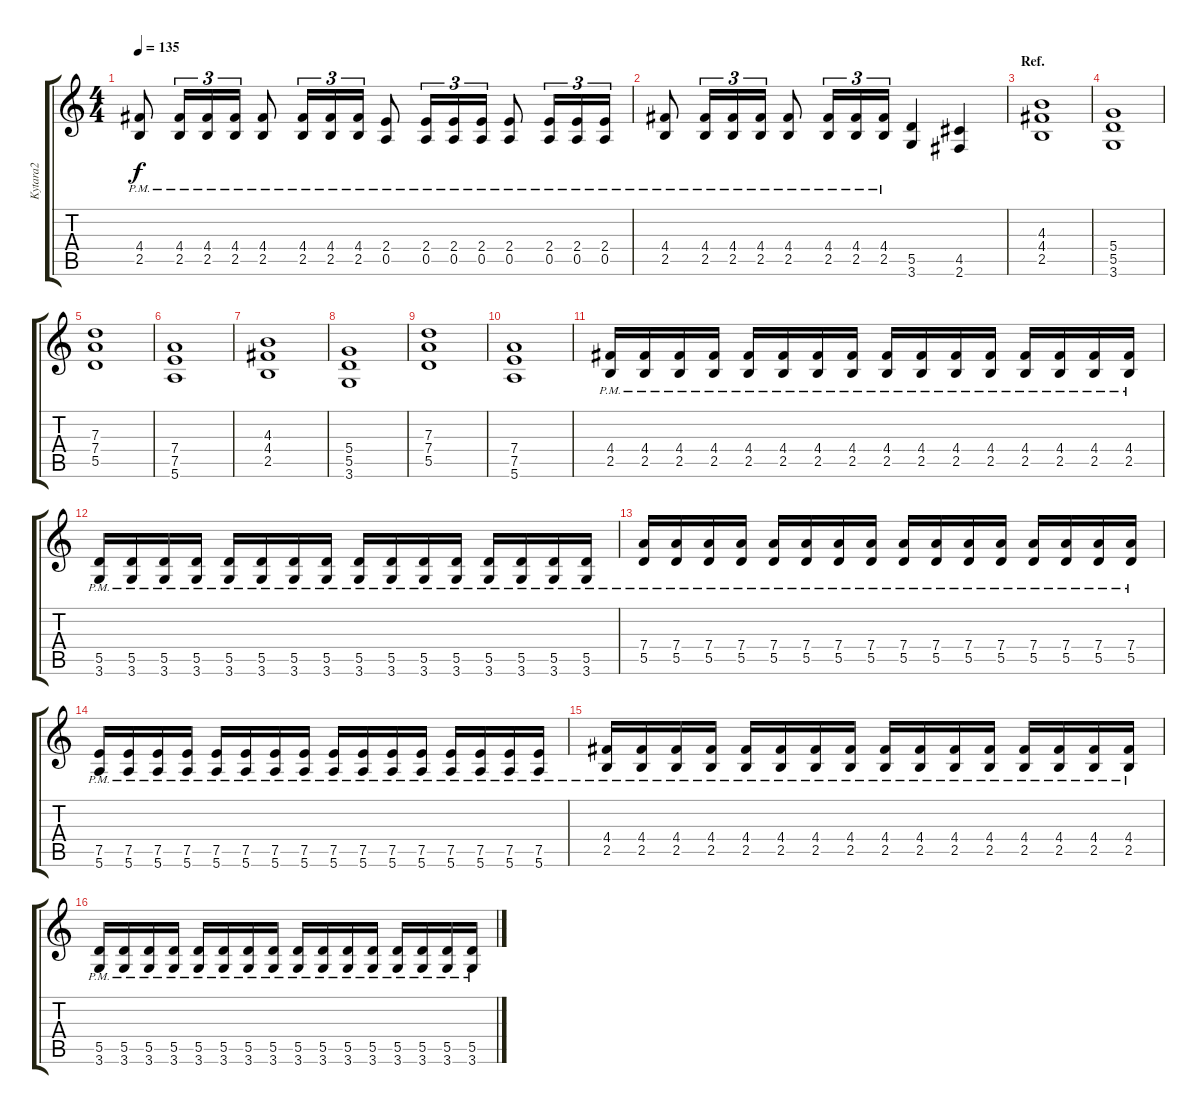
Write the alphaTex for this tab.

\track ("Kytara2" "Kytara2") {instrument distortionguitar}
\staff {score tabs}
\tuning (E4 B3 G3 D3 A2 E2) {hide}
\ts (4 4)
\tempo 135
\clef g2
\ks c
(4.4{pm} 2.5{pm}).8{dy f} (4.4{pm} 2.5{pm}).16{tu (3 2)} (4.4{pm} 2.5{pm}).16{tu (3 2)} (4.4{pm} 2.5{pm}).16{tu (3 2)} (4.4{pm} 2.5{pm}).8 (4.4{pm} 2.5{pm}).16{tu (3 2)} (4.4{pm} 2.5{pm}).16{tu (3 2)} (4.4{pm} 2.5{pm}).16{tu (3 2)} (2.4{pm} 0.5{pm}).8 (2.4{pm} 0.5{pm}).16{tu (3 2)} (2.4{pm} 0.5{pm}).16{tu (3 2)} (2.4{pm} 0.5{pm}).16{tu (3 2)} (2.4{pm} 0.5{pm}).8 (2.4{pm} 0.5{pm}).16{tu (3 2)} (2.4{pm} 0.5{pm}).16{tu (3 2)} (2.4{pm} 0.5{pm}).16{tu (3 2)} |
(4.4{pm} 2.5{pm}).8 (4.4{pm} 2.5{pm}).16{tu (3 2)} (4.4{pm} 2.5{pm}).16{tu (3 2)} (4.4{pm} 2.5{pm}).16{tu (3 2)} (4.4{pm} 2.5{pm}).8 (4.4{pm} 2.5{pm}).16{tu (3 2)} (4.4{pm} 2.5{pm}).16{tu (3 2)} (4.4{pm} 2.5{pm}).16{tu (3 2)} (5.5 3.6).4 (4.5 2.6).4 |
\section ("" "Ref.")
(4.3 4.4 2.5).1 |
(5.4 5.5 3.6).1 |
(7.3 7.4 5.5).1 |
(7.4 7.5 5.6).1 |
(4.3 4.4 2.5).1 |
(5.4 5.5 3.6).1 |
(7.3 7.4 5.5).1 |
(7.4 7.5 5.6).1 |
(4.4{pm} 2.5{pm}).16 (4.4{pm} 2.5{pm}).16 (4.4{pm} 2.5{pm}).16 (4.4{pm} 2.5{pm}).16 (4.4{pm} 2.5{pm}).16 (4.4{pm} 2.5{pm}).16 (4.4{pm} 2.5{pm}).16 (4.4{pm} 2.5{pm}).16 (4.4{pm} 2.5{pm}).16 (4.4{pm} 2.5{pm}).16 (4.4{pm} 2.5{pm}).16 (4.4{pm} 2.5{pm}).16 (4.4{pm} 2.5{pm}).16 (4.4{pm} 2.5{pm}).16 (4.4{pm} 2.5{pm}).16 (4.4{pm} 2.5{pm}).16 |
(5.5{pm} 3.6{pm}).16 (5.5{pm} 3.6{pm}).16 (5.5{pm} 3.6{pm}).16 (5.5{pm} 3.6{pm}).16 (5.5{pm} 3.6{pm}).16 (5.5{pm} 3.6{pm}).16 (5.5{pm} 3.6{pm}).16 (5.5{pm} 3.6{pm}).16 (5.5{pm} 3.6{pm}).16 (5.5{pm} 3.6{pm}).16 (5.5{pm} 3.6{pm}).16 (5.5{pm} 3.6{pm}).16 (5.5{pm} 3.6{pm}).16 (5.5{pm} 3.6{pm}).16 (5.5{pm} 3.6{pm}).16 (5.5{pm} 3.6{pm}).16 |
(7.4{pm} 5.5{pm}).16 (7.4{pm} 5.5{pm}).16 (7.4{pm} 5.5{pm}).16 (7.4{pm} 5.5{pm}).16 (7.4{pm} 5.5{pm}).16 (7.4{pm} 5.5{pm}).16 (7.4{pm} 5.5{pm}).16 (7.4{pm} 5.5{pm}).16 (7.4{pm} 5.5{pm}).16 (7.4{pm} 5.5{pm}).16 (7.4{pm} 5.5{pm}).16 (7.4{pm} 5.5{pm}).16 (7.4{pm} 5.5{pm}).16 (7.4{pm} 5.5{pm}).16 (7.4{pm} 5.5{pm}).16 (7.4{pm} 5.5{pm}).16 |
(7.5{pm} 5.6{pm}).16 (7.5{pm} 5.6{pm}).16 (7.5{pm} 5.6{pm}).16 (7.5{pm} 5.6{pm}).16 (7.5{pm} 5.6{pm}).16 (7.5{pm} 5.6{pm}).16 (7.5{pm} 5.6{pm}).16 (7.5{pm} 5.6{pm}).16 (7.5{pm} 5.6{pm}).16 (7.5{pm} 5.6{pm}).16 (7.5{pm} 5.6{pm}).16 (7.5{pm} 5.6{pm}).16 (7.5{pm} 5.6{pm}).16 (7.5{pm} 5.6{pm}).16 (7.5{pm} 5.6{pm}).16 (7.5{pm} 5.6{pm}).16 |
(4.4{pm} 2.5{pm}).16 (4.4{pm} 2.5{pm}).16 (4.4{pm} 2.5{pm}).16 (4.4{pm} 2.5{pm}).16 (4.4{pm} 2.5{pm}).16 (4.4{pm} 2.5{pm}).16 (4.4{pm} 2.5{pm}).16 (4.4{pm} 2.5{pm}).16 (4.4{pm} 2.5{pm}).16 (4.4{pm} 2.5{pm}).16 (4.4{pm} 2.5{pm}).16 (4.4{pm} 2.5{pm}).16 (4.4{pm} 2.5{pm}).16 (4.4{pm} 2.5{pm}).16 (4.4{pm} 2.5{pm}).16 (4.4{pm} 2.5{pm}).16 |
(5.5{pm} 3.6{pm}).16 (5.5{pm} 3.6{pm}).16 (5.5{pm} 3.6{pm}).16 (5.5{pm} 3.6{pm}).16 (5.5{pm} 3.6{pm}).16 (5.5{pm} 3.6{pm}).16 (5.5{pm} 3.6{pm}).16 (5.5{pm} 3.6{pm}).16 (5.5{pm} 3.6{pm}).16 (5.5{pm} 3.6{pm}).16 (5.5{pm} 3.6{pm}).16 (5.5{pm} 3.6{pm}).16 (5.5{pm} 3.6{pm}).16 (5.5{pm} 3.6{pm}).16 (5.5{pm} 3.6{pm}).16 (5.5{pm} 3.6{pm}).16
